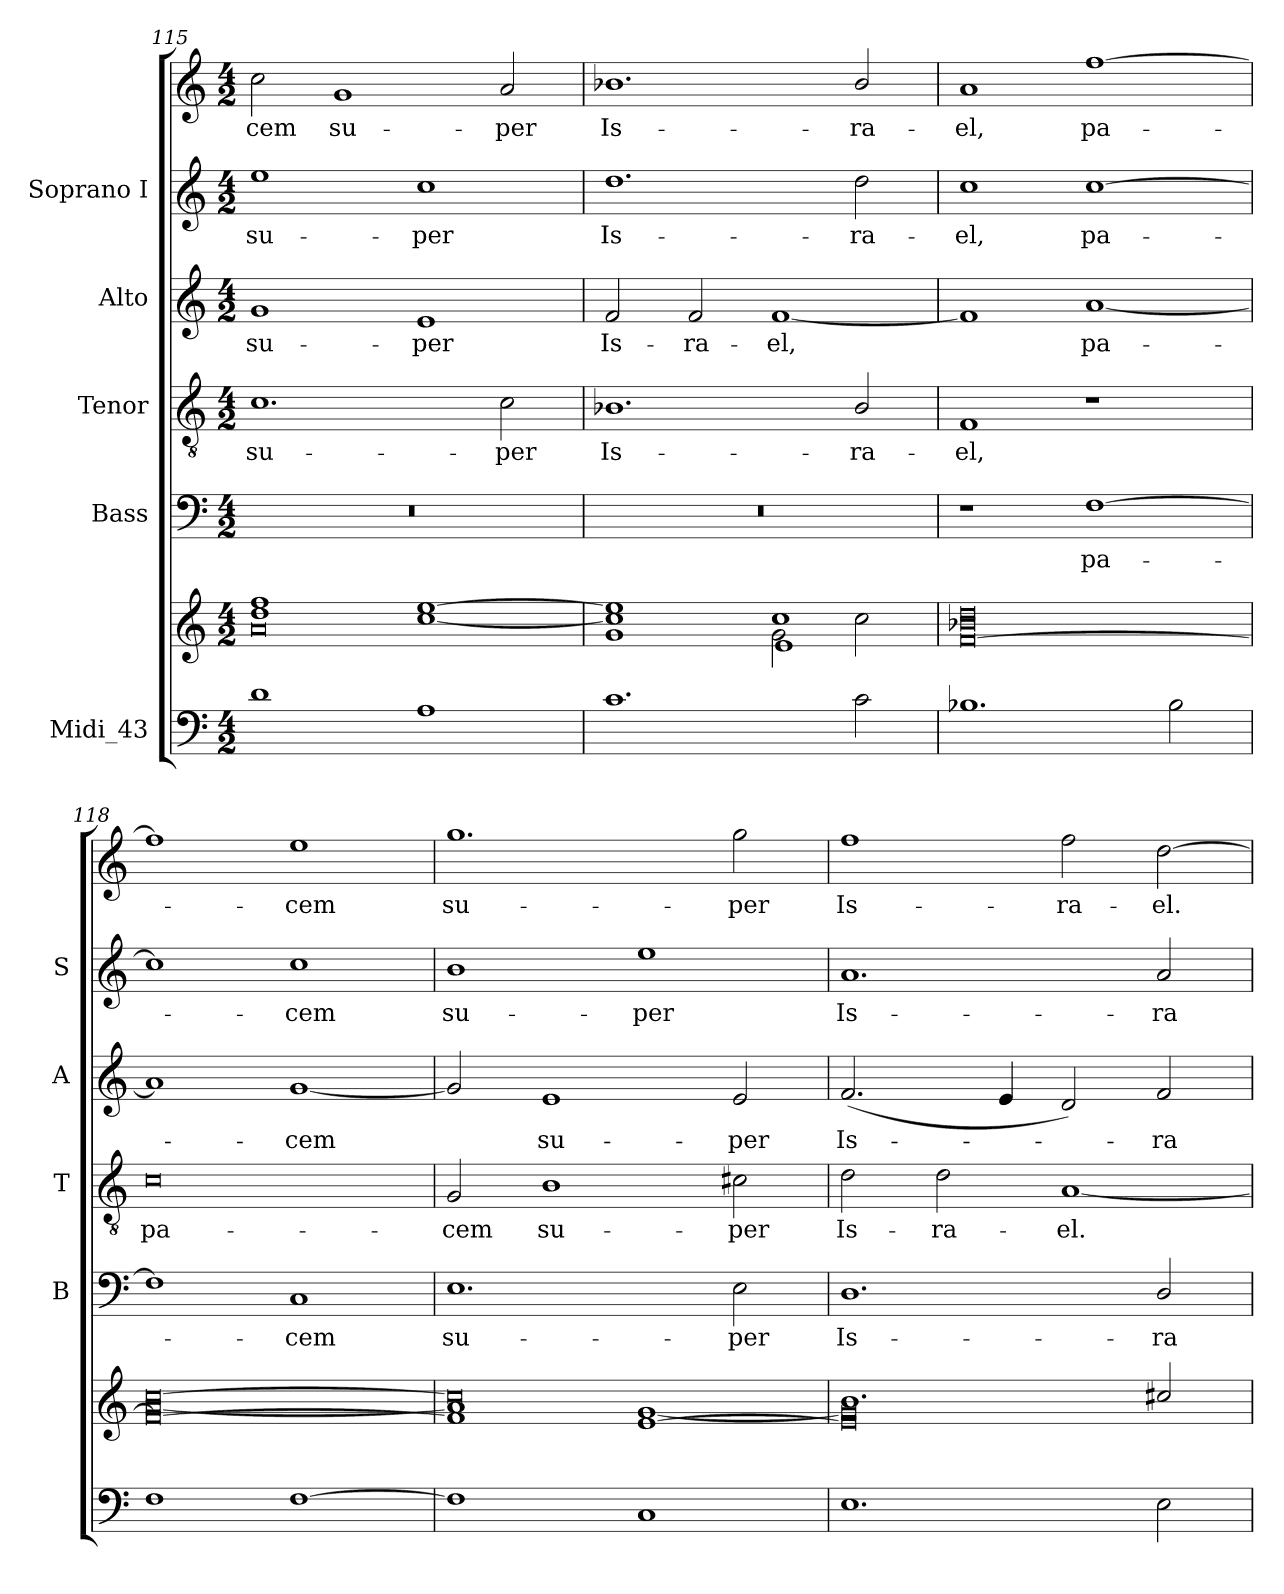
**kern	**kern	**kern	**text	**kern	**text	**kern	**text	**kern	**text	**kern	**text
*part5	*part5	*part4	*part4	*part3	*part3	*part2	*part2	*part1	*part1	*part1	*part1
*staff7	*staff6	*staff5	*staff5	*staff4	*staff4	*staff3	*staff3	*staff2	*staff2	*staff1	*staff1
*I"Midi_43	*	*I"Bass	*	*I"Tenor	*	*I"Alto	*	*I"Soprano I	*	*	*
*	*	*I'B	*	*I'T	*	*I'A	*	*I'S	*	*	*
*clefF4	*clefG2	*clefF4	*	*clefGv2	*	*clefG2	*	*clefG2	*	*clefG2	*
*k[]	*k[]	*k[]	*	*k[]	*	*k[]	*	*k[]	*	*k[]	*
*C:	*C:	*C:	*	*C:	*	*C:	*	*C:	*	*C:	*
*M4/2	*M4/2	*M4/2	*	*M4/2	*	*M4/2	*	*M4/2	*	*M4/2	*
=115	=115	=115	=115	=115	=115	=115	=115	=115	=115	=115	=115
*	*^	*	*	*	*	*	*	*	*	*	*
*	*	*^	*	*	*	*	*	*	*	*	*	*
!	!	!	!	!	!	!	!LO:LY:b	!	!LO:LY:b	!	!LO:LY:b	!	!LO:LY:b
1d	1ff/	1dd\	0a\	0r	.	1.c	su-	1g	su-	1ee	su-	2cc	cem
!	!	!	!	!	!	!	!	!	!	!	!	!	!LO:LY:b
.	.	.	.	.	.	.	.	.	.	.	.	1g	su-
!	!	!	!	!	!	!	!	!	!LO:LY:b	!	!LO:LY:b	!	!
1A	[1ee/	[1cc\	.	.	.	.	.	1e	-per	1cc	-per	.	.
!	!	!	!	!	!	!	!LO:LY:b	!	!	!	!	!	!LO:LY:b
.	.	.	.	.	.	2c	-per	.	.	.	.	2a	-per
=116	=116	=116	=116	=116	=116	=116	=116	=116	=116	=116	=116	=116	=116
!	!	!	!	!	!	!	!LO:LY:b	!	!LO:LY:b	!	!LO:LY:b	!	!LO:LY:b
1.c	1ee/]	1cc\]	1g\	0r	.	1.B-X	Is-	2f	Is-	1.dd	-Is-	1.b-X	Is-
!	!	!	!	!	!	!	!	!	!LO:LY:b	!	!	!	!
.	.	.	.	.	.	.	.	2f	-ra-	.	.	.	.
!	!	!	!	!	!	!	!	!	!LO:LY:b	!	!	!	!
.	1cc/	2g\	1e\	.	.	.	.	[1f	-el,	.	.	.	.
!	!	!	!	!	!	!	!LO:LY:b	!	!	!	!LO:LY:b	!	!LO:LY:b
2c	.	2cc\	.	.	.	2B-/	-ra-	.	.	2dd	-ra-	2b-/	-ra-
=117	=117	=117	=117	=117	=117	=117	=117	=117	=117	=117	=117	=117	=117
!	!	!	!	!	!	!	!LO:LY:b	!	!	!	!LO:LY:b	!	!LO:LY:b
1.B-X	0dd/	0b-X\	[0f\	1r	.	1F	-el,	1f]	.	1cc	el,	1a	-el,
!	!	!	!	!	!LO:LY:b	!	!	!	!LO:LY:b	!	!LO:LY:b	!	!LO:LY:b
.	.	.	.	[1F	pa-	1r	.	[1a	pa-	[1cc	pa-	[1ff	pa-
2B-	.	.	.	.	.	.	.	.	.	.	.	.	.
=118	=118	=118	=118	=118	=118	=118	=118	=118	=118	=118	=118	=118	=118
!	!	!	!	!	!	!	!LO:LY:b	!	!	!	!	!	!
1F	[0cc/	[0a\	0f\_	1F]	.	0c	pa-	1a]	.	1cc]	.	1ff]	.
!	!	!	!	!	!LO:LY:b	!	!	!	!LO:LY:b	!	!LO:LY:b	!	!LO:LY:b
[1F	.	.	.	1C	cem	.	.	[1g	cem	1cc	cem	1ee	cem
=119	=119	=119	=119	=119	=119	=119	=119	=119	=119	=119	=119	=119	=119
!	!	!	!	!	!LO:LY:b	!	!LO:LY:b	!	!	!	!LO:LY:b	!	!LO:LY:b
1F]	0cc/]	1a\]	1f\]	1.E	su-	2G	-cem	2g]	.	1b	su-	1.gg	su-
!	!	!	!	!	!	!	!LO:LY:b	!	!LO:LY:b	!	!	!	!
.	.	.	.	.	.	1B	su-	1e	su-	.	.	.	.
!	!	!	!	!	!	!	!	!	!	!	!LO:LY:b	!	!
1C	.	[1g\	[1e\	.	.	.	.	.	.	1ee	-per	.	.
!	!	!	!	!	!LO:LY:b	!	!LO:LY:b	!	!LO:LY:b	!	!	!	!LO:LY:b
.	.	.	.	2E	-per	2c#X	-per	2e	-per	.	.	2gg	-per
=120	=120	=120	=120	=120	=120	=120	=120	=120	=120	=120	=120	=120	=120
!	!	!	!	!	!LO:LY:b	!	!LO:LY:b	!	!LO:LY:b	!	!LO:LY:b	!	!LO:LY:b
1.E	1.b/	0g\]	0e\]	1.D	Is-	2d	Is-	(<2.f	Is-	1.a	Is-	1ff	Is-
!	!	!	!	!	!	!	!LO:LY:b	!	!	!	!	!	!
.	.	.	.	.	.	2d	-ra-	.	.	.	.	.	.
.	.	.	.	.	.	.	.	4e	.	.	.	.	.
!	!	!	!	!	!	!	!LO:LY:b	!	!	!	!	!	!LO:LY:b
.	.	.	.	.	.	[1A	-el.	2d)	.	.	.	2ff	-ra-
!	!	!	!	!	!LO:LY:b	!	!	!	!LO:LY:b	!	!LO:LY:b	!	!LO:LY:b
2E	2cc#X/	.	.	2D/	-ra-	.	.	2f	ra-	2a	-ra-	[2dd	-el.
*	*v	*v	*v	*	*	*	*	*	*	*	*	*	*
=	=	=	=	=	=	=	=	=	=	=	=
*-	*-	*-	*-	*-	*-	*-	*-	*-	*-	*-	*-
